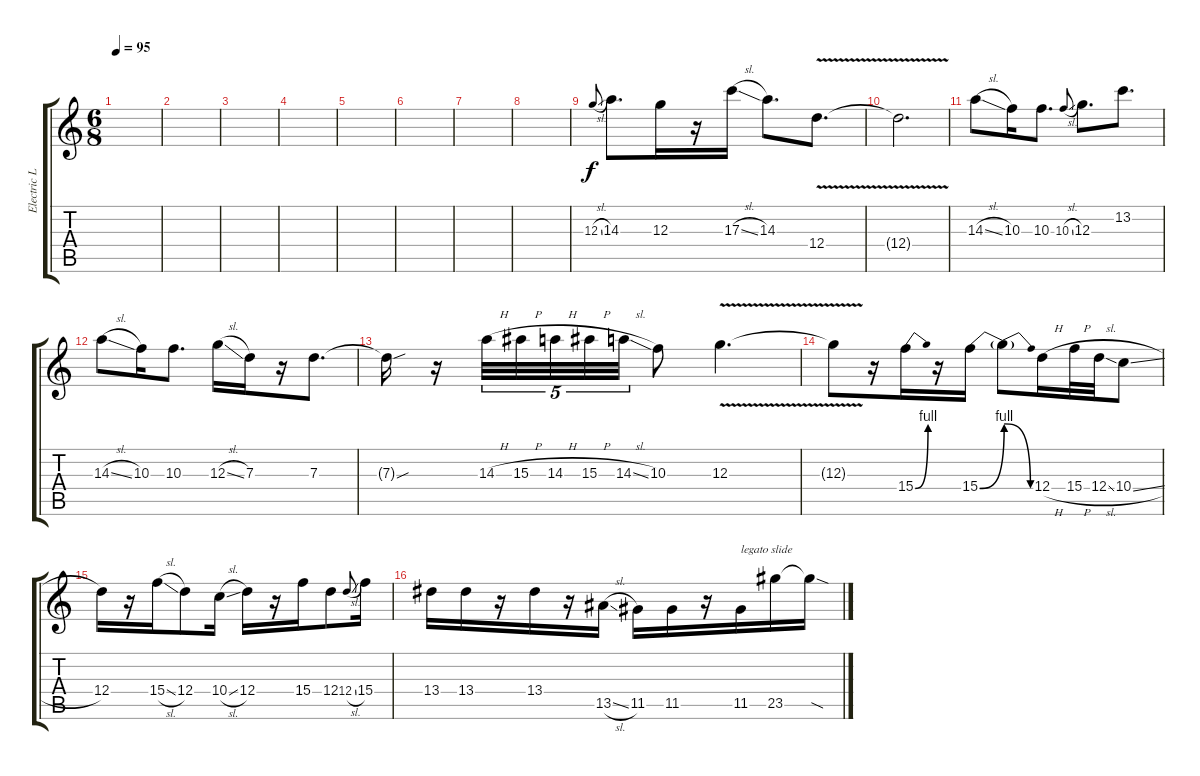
\track ("Electric Left" "Electric L") {instrument distortionguitar}
\staff {score tabs}
\tuning (E4 B3 G3 D3 A2 D2) {hide}
\ts (6 8)
\tempo 95
\clef g2
\ks c
|
|
|
|
|
|
|
|
12.3{sl}.8{gr onbeat} 14.3.8{d} 12.3.16 r.16 17.3{sl}.16 14.3.8{d} 12.4{v}.8{d} |
12.4{t}.2{d} |
14.3{sl}.8 10.3.16 10.3.8{d} 10.3{sl}.8{gr onbeat} 12.3.8{d} 13.2.8{d} |
14.3{sl}.8 10.3.16 10.3.8{d} 12.3{sl}.16 7.3.16 r.16 7.3.8{d} |
7.3{sou t}.16 r.16 14.3{h}.32{tu (5 4)} 15.3{h}.32{tu (5 4)} 14.3{h}.32{tu (5 4)} 15.3{h}.32{tu (5 4)} 14.3{sl}.32{tu (5 4)} 10.3.8 12.3{v}.4{d} |
12.3{t}.8 r.16 15.4{be (bend 0 0 60 4)}.16 r.16 15.4{be (bend 0 0 60 4)}.16 15.4{be (release 0 4 60 0) t}.8 12.4{h}.16 15.4{h}.32 12.4{sl}.32 10.4{sl}.8 |
12.4.16 r.16 15.4{sl}.16 12.4.8 10.4{sl}.16 12.4.16 r.16 15.4.16 12.4.8 12.4{sl}.8{gr onbeat} 15.4.16 |
13.4.16 13.4.16 r.16 13.4.16 r.16 13.5{sl}.16 11.5.16 11.5.16 r.16 11.5.16{txt "legato slide"} 23.5.16 23.5{sod t}.16
